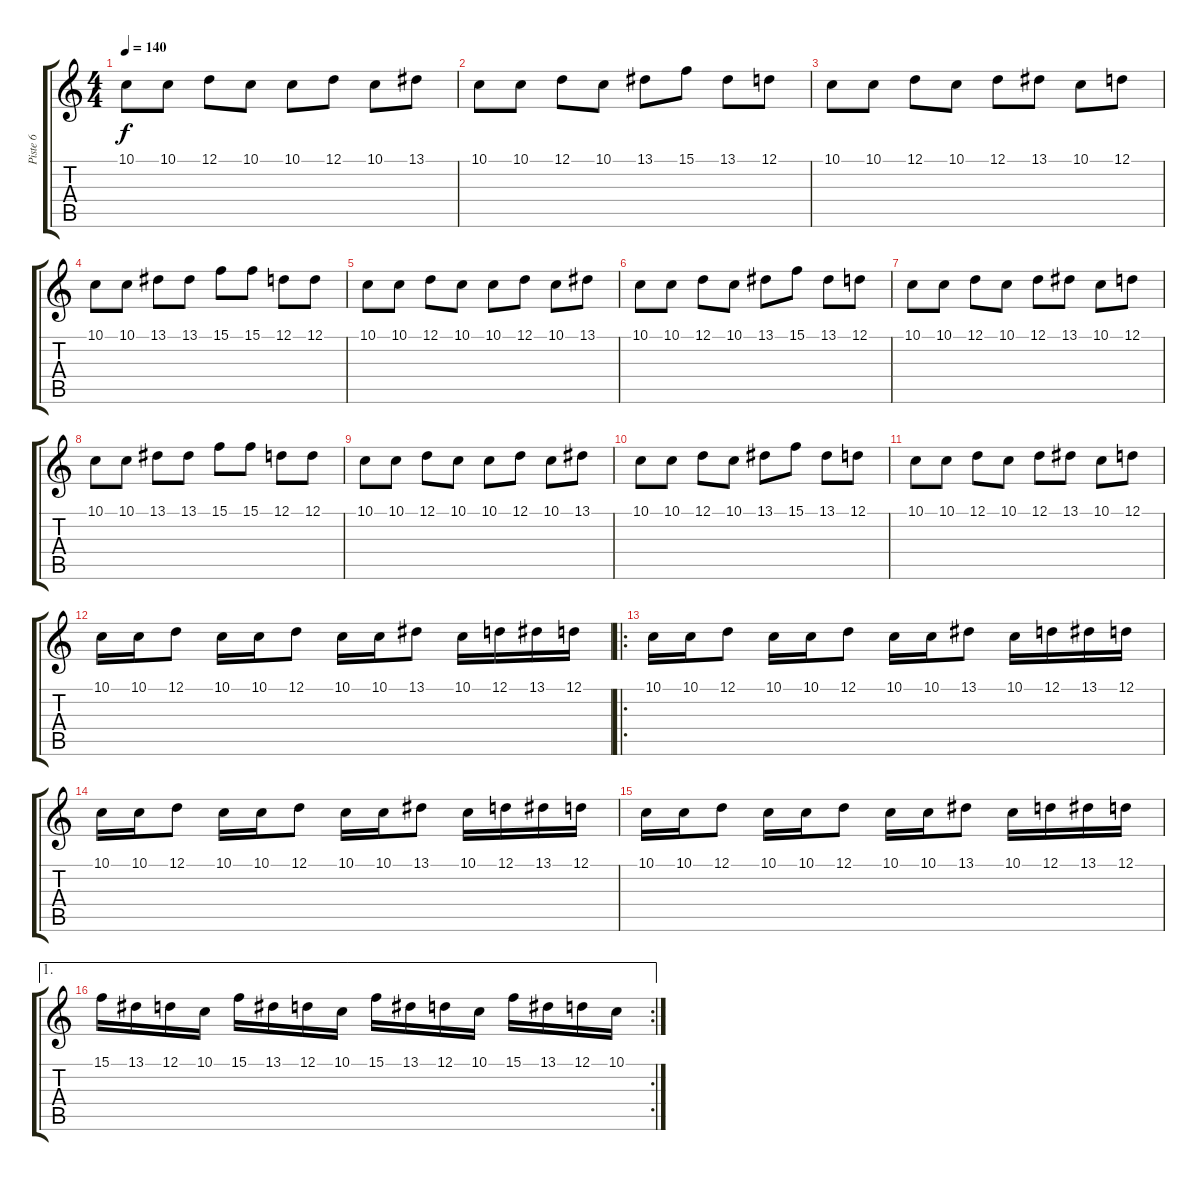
\track ("Piste 6" "Piste 6") {instrument lead2sawtooth}
\staff {score tabs}
\tuning (D4 A3 F3 C3 G2 C2) {hide}
\ts (4 4)
\tempo 140
\clef g2
\ks c
10.1.8{dy f instrument lead2sawtooth} 10.1.8 12.1.8 10.1.8 10.1.8 12.1.8 10.1.8 13.1.8 |
10.1.8 10.1.8 12.1.8 10.1.8 13.1.8 15.1.8 13.1.8 12.1.8 |
10.1.8 10.1.8 12.1.8 10.1.8 12.1.8 13.1.8 10.1.8 12.1.8 |
10.1.8 10.1.8 13.1.8 13.1.8 15.1.8 15.1.8 12.1.8 12.1.8 |
10.1.8 10.1.8 12.1.8 10.1.8 10.1.8 12.1.8 10.1.8 13.1.8 |
10.1.8 10.1.8 12.1.8 10.1.8 13.1.8 15.1.8 13.1.8 12.1.8 |
10.1.8 10.1.8 12.1.8 10.1.8 12.1.8 13.1.8 10.1.8 12.1.8 |
10.1.8 10.1.8 13.1.8 13.1.8 15.1.8 15.1.8 12.1.8 12.1.8 |
10.1.8 10.1.8 12.1.8 10.1.8 10.1.8 12.1.8 10.1.8 13.1.8 |
10.1.8 10.1.8 12.1.8 10.1.8 13.1.8 15.1.8 13.1.8 12.1.8 |
10.1.8 10.1.8 12.1.8 10.1.8 12.1.8 13.1.8 10.1.8 12.1.8 |
10.1.16 10.1.16 12.1.8 10.1.16 10.1.16 12.1.8 10.1.16 10.1.16 13.1.8 10.1.16 12.1.16 13.1.16 12.1.16 |
\ro
10.1.16 10.1.16 12.1.8 10.1.16 10.1.16 12.1.8 10.1.16 10.1.16 13.1.8 10.1.16 12.1.16 13.1.16 12.1.16 |
10.1.16 10.1.16 12.1.8 10.1.16 10.1.16 12.1.8 10.1.16 10.1.16 13.1.8 10.1.16 12.1.16 13.1.16 12.1.16 |
10.1.16 10.1.16 12.1.8 10.1.16 10.1.16 12.1.8 10.1.16 10.1.16 13.1.8 10.1.16 12.1.16 13.1.16 12.1.16 |
\ae 1
\rc 2
15.1.16 13.1.16 12.1.16 10.1.16 15.1.16 13.1.16 12.1.16 10.1.16 15.1.16 13.1.16 12.1.16 10.1.16 15.1.16 13.1.16 12.1.16 10.1.16
